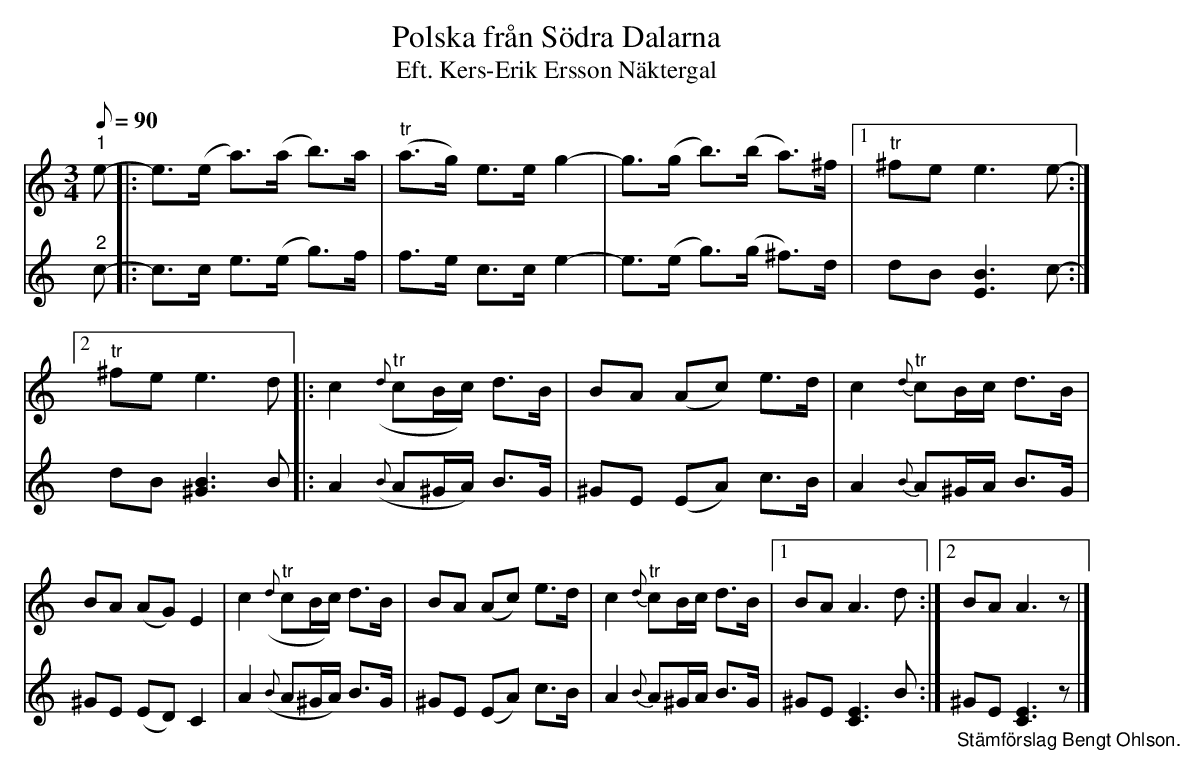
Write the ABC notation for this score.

X:1
T:Polska från Södra Dalarna
T:Eft. Kers-Erik Ersson Näktergal
K:Am
L:1/8
M:3/4
O:Polska
Q:90
K:none
V:1
"^1" e- [|: e>(e a>)(a b>)a |"^tr" (a>g) e>e g2- | g>(g b>)(b a>)^f |1"^tr" ^fe e3 e- :|]2
"^tr" ^fe e3 d [|: c2({d}"^tr" cB/c/) d>B | BA (Ac) e>d | c2{d}"^tr" cB/c/ d>B | BA (AG) E2 |
c2({d}"^tr" cB/c/) d>B | BA (Ac) e>d | c2{d}"^tr" cB/c/ d>B |1 BA A3 d :|]2 BA A3 z |]
V:2
"^2" c-  [|:  c>c e>(e g>)f  |  f>e c>c e2-  |  e>(e g>)(g ^f>)d  |1  dB [EB]3 c-  :|]2  dB [^GB]3 B  [|:
A2({B} A^G/A/) B>G  |  ^GE (EA) c>B  |  A2{B} A^G/A/ B>G  |  ^GE (ED) C2  |  A2({B} A^G/A/) B>G  |
^GE (EA) c>B  |  A2{B} A^G/A/ B>G  |1  ^GE [CE]3 B  :|]2 "_Stämförslag Bengt Ohlson." ^GE [CE]3 z  |]
